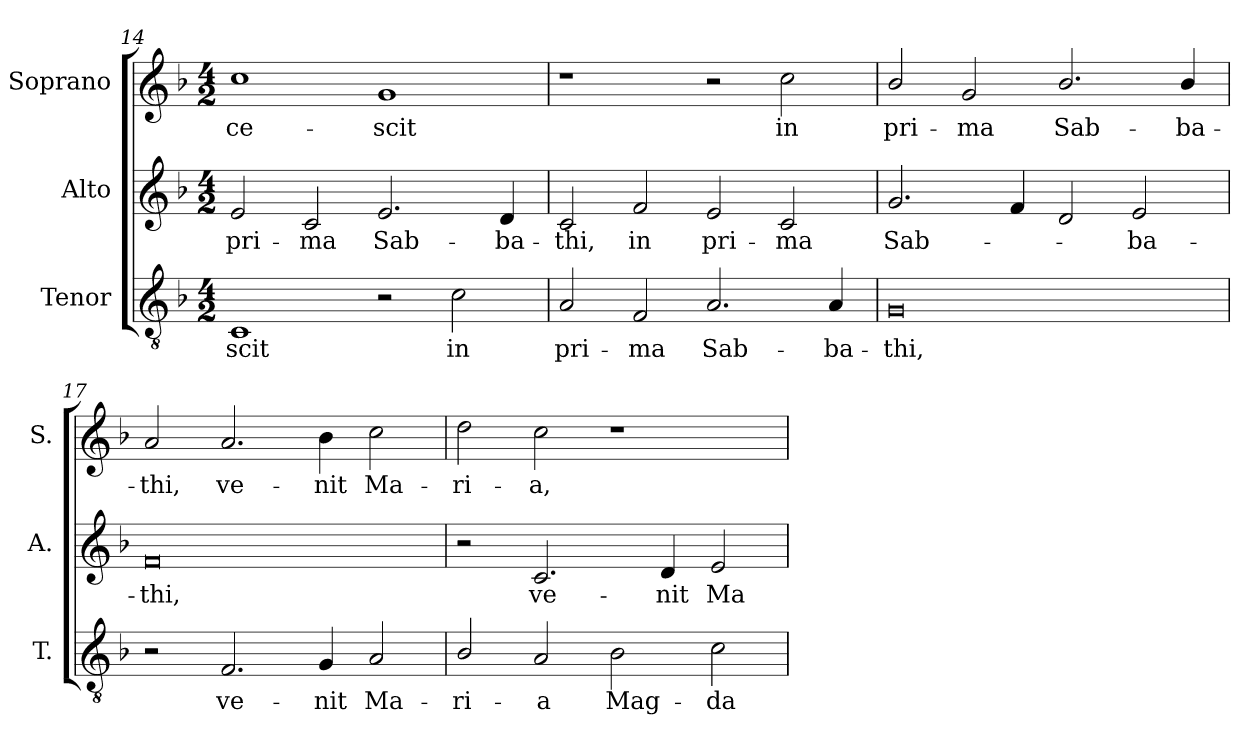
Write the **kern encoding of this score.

**kern	**text	**kern	**text	**kern	**text
*part3	*part3	*part2	*part2	*part1	*part1
*staff3	*staff3	*staff2	*staff2	*staff1	*staff1
*I"Tenor	*	*I"Alto	*	*I"Soprano	*
*I'T.	*	*I'A.	*	*I'S.	*
*clefGv2	*	*clefG2	*	*clefG2	*
*ITrd7c12	*	*	*	*	*
*k[b-]	*	*k[b-]	*	*k[b-]	*
*F:	*	*F:	*	*F:	*
*M4/2	*	*M4/2	*	*M4/2	*
=14	=14	=14	=14	=14	=14
!	!LO:LY:b:color=#000000	!	!	!	!
!	!	!	!LO:LY:b:color=#000000	!	!
!	!	!	!	!	!LO:LY:b:color=#000000
1CCi	-scit	2ei/	pri-	1cci	-ce-
!	!	!	!LO:LY:b:color=#000000	!	!
.	.	2ci/	-ma	.	.
!	!	!	!LO:LY:b:color=#000000	!	!
!	!	!	!	!	!LO:LY:b:color=#000000
2r	.	2.ei/	Sab-	1gi	-scit
!	!LO:LY:b:color=#000000	!	!	!	!
2Ci\	in	.	.	.	.
!	!	!	!LO:LY:b:color=#000000	!	!
.	.	4di/	-ba-	.	.
!!LO:LB:g=z
=15	=15	=15	=15	=15	=15
!	!LO:LY:b:color=#000000	!	!	!	!
!	!	!	!LO:LY:b:color=#000000	!	!
2AAi/	pri-	2ci/	-thi,	1r	.
!	!LO:LY:b:color=#000000	!	!	!	!
!	!	!	!LO:LY:b:color=#000000	!	!
2FFi/	-ma	2fi/	in	.	.
!	!LO:LY:b:color=#000000	!	!	!	!
!	!	!	!LO:LY:b:color=#000000	!	!
2.AAi/	Sab-	2ei/	pri-	2r	.
!	!	!	!LO:LY:b:color=#000000	!	!
!	!	!	!	!	!LO:LY:b:color=#000000
.	.	2ci/	-ma	2cci\	in
!	!LO:LY:b:color=#000000	!	!	!	!
4AAi/	-ba-	.	.	.	.
=16	=16	=16	=16	=16	=16
!	!LO:LY:b:color=#000000	!	!	!	!
!	!	!	!LO:LY:b:color=#000000	!	!
!	!	!	!	!	!LO:LY:b:color=#000000
0GGi	-thi,	2.gi/	Sab-	2b-i/	pri-
!	!	!	!	!	!LO:LY:b:color=#000000
.	.	.	.	2gi/	-ma
.	.	4fi/	.	.	.
!	!	!	!	!	!LO:LY:b:color=#000000
.	.	2di/	.	2.b-i/	Sab-
!	!	!	!LO:LY:b:color=#000000	!	!
.	.	2ei/	-ba-	.	.
!	!	!	!	!	!LO:LY:b:color=#000000
.	.	.	.	4b-i/	-ba-
=17	=17	=17	=17	=17	=17
!	!	!	!LO:LY:b:color=#000000	!	!
!	!	!	!	!	!LO:LY:b:color=#000000
2r	.	0fi	-thi,	2ai/	-thi,
!	!LO:LY:b:color=#000000	!	!	!	!
!	!	!	!	!	!LO:LY:b:color=#000000
2.FFi/	ve-	.	.	2.ai/	ve-
!	!LO:LY:b:color=#000000	!	!	!	!
!	!	!	!	!	!LO:LY:b:color=#000000
4GGi/	-nit	.	.	4b-i\	-nit
!	!LO:LY:b:color=#000000	!	!	!	!
!	!	!	!	!	!LO:LY:b:color=#000000
2AAi/	Ma-	.	.	2cci\	Ma-
=18	=18	=18	=18	=18	=18
!	!LO:LY:b:color=#000000	!	!	!	!
!	!	!	!	!	!LO:LY:b:color=#000000
2BB-i/	-ri-	2r	.	2ddi\	-ri-
!	!LO:LY:b:color=#000000	!	!	!	!
!	!	!	!LO:LY:b:color=#000000	!	!
!	!	!	!	!	!LO:LY:b:color=#000000
2AAi/	-a	2.ci/	ve-	2cci\	-a,
!	!LO:LY:b:color=#000000	!	!	!	!
2BB-i\	Mag-	.	.	1r	.
!	!	!	!LO:LY:b:color=#000000	!	!
.	.	4di/	-nit	.	.
!	!LO:LY:b:color=#000000	!	!	!	!
!	!	!	!LO:LY:b:color=#000000	!	!
2Ci\	-da-	2ei/	Ma-	.	.
=	=	=	=	=	=
*-	*-	*-	*-	*-	*-
